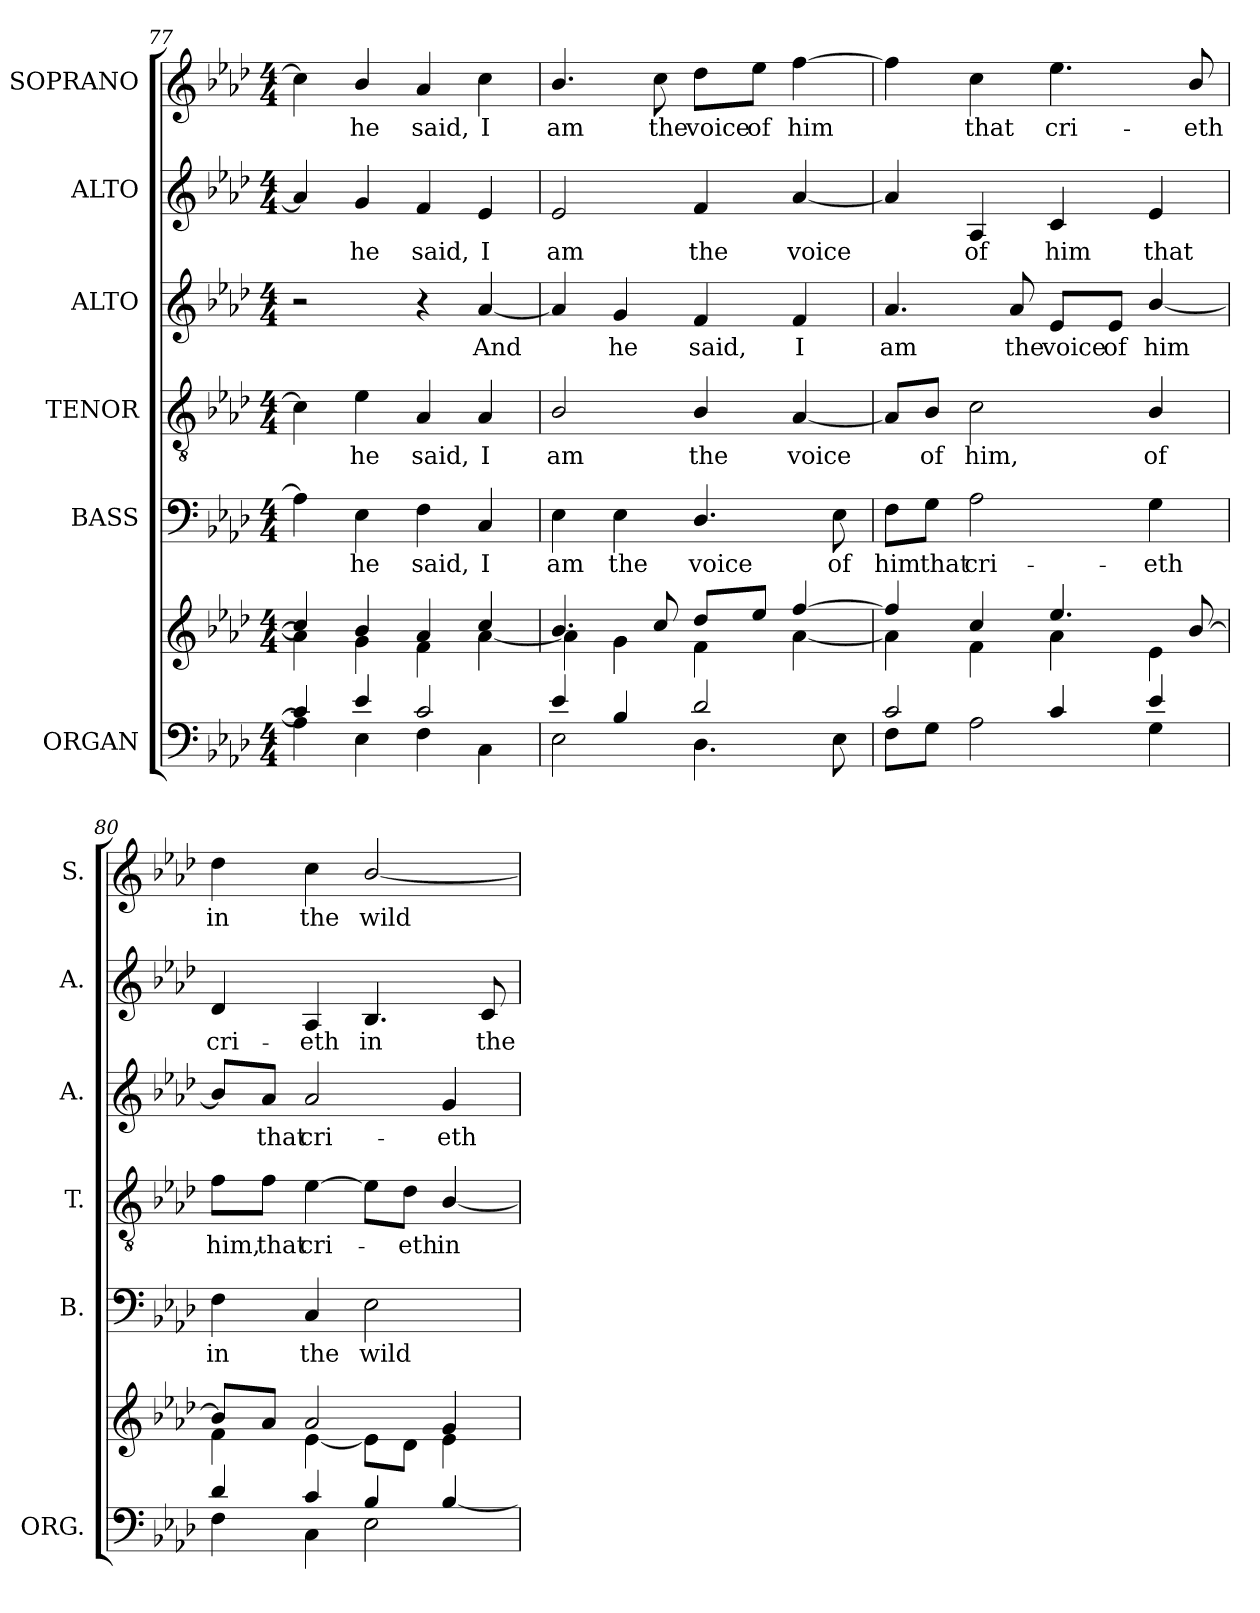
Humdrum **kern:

**kern	**kern	**kern	**text	**kern	**text	**kern	**text	**kern	**text	**kern	**text
*part6	*part6	*part5	*part5	*part4	*part4	*part3	*part3	*part2	*part2	*part1	*part1
*staff7	*staff6	*staff5	*staff5	*staff4	*staff4	*staff3	*staff3	*staff2	*staff2	*staff1	*staff1
*I"ORGAN	*	*I"BASS	*	*I"TENOR	*	*I"ALTO	*	*I"ALTO	*	*I"SOPRANO	*
*I'ORG.	*	*I'B.	*	*I'T.	*	*I'A.	*	*I'A.	*	*I'S.	*
*clefF4	*clefG2	*clefF4	*	*clefGv2	*	*clefG2	*	*clefG2	*	*clefG2	*
*	*	*	*	*ITrd7c12	*	*	*	*	*	*	*
*k[b-e-a-d-]	*k[b-e-a-d-]	*k[b-e-a-d-]	*	*k[b-e-a-d-]	*	*k[b-e-a-d-]	*	*k[b-e-a-d-]	*	*k[b-e-a-d-]	*
*A-:	*A-:	*A-:	*	*A-:	*	*A-:	*	*A-:	*	*A-:	*
*M4/4	*M4/4	*M4/4	*	*M4/4	*	*M4/4	*	*M4/4	*	*M4/4	*
=77	=77	=77	=77	=77	=77	=77	=77	=77	=77	=77	=77
*^	*^	*	*	*	*	*	*	*	*	*	*
*	*^	*	*	*	*	*	*	*	*	*	*	*	*
1ryy	4ci/]	4A-i\]	4cci/]	4a-i\]	4A-i\]	.	4Ci\]	.	2r	.	4a-i/]	.	4cci\]	.
!	!	!	!	!	!	!LO:LY:b:color=#000000	!	!	!	!	!	!	!	!
!	!	!	!	!	!	!	!	!LO:LY:b:color=#000000	!	!	!	!	!	!
!	!	!	!	!	!	!	!	!	!	!	!	!LO:LY:b:color=#000000	!	!
!	!	!	!	!	!	!	!	!	!	!	!	!	!	!LO:LY:b:color=#000000
.	4e-i/	4E-i\	4b-i/	4gi\	4E-i\	he	4E-i\	he	.	.	4gi/	he	4b-i/	he
!	!	!	!	!	!	!LO:LY:b:color=#000000	!	!	!	!	!	!	!	!
!	!	!	!	!	!	!	!	!LO:LY:b:color=#000000	!	!	!	!	!	!
!	!	!	!	!	!	!	!	!	!	!	!	!LO:LY:b:color=#000000	!	!
!	!	!	!	!	!	!	!	!	!	!	!	!	!	!LO:LY:b:color=#000000
.	2ci/	4Fi\	4a-i/	4fi\	4Fi\	said,	4AA-i/	said,	4r	.	4fi/	said,	4a-i/	said,
!	!	!	!	!	!	!LO:LY:b:color=#000000	!	!	!	!	!	!	!	!
!	!	!	!	!	!	!	!	!LO:LY:b:color=#000000	!	!	!	!	!	!
!	!	!	!	!	!	!	!	!	!	!LO:LY:b:color=#000000	!	!	!	!
!	!	!	!	!	!	!	!	!	!	!	!	!LO:LY:b:color=#000000	!	!
!	!	!	!	!	!	!	!	!	!	!	!	!	!	!LO:LY:b:color=#000000
.	.	4Ci\	4cci/	[4a-i\	4Ci/	I	4AA-i/	I	[4a-i/	And	4e-i/	I	4cci\	I
=78	=78	=78	=78	=78	=78	=78	=78	=78	=78	=78	=78	=78	=78	=78
!	!	!	!	!	!	!LO:LY:b:color=#000000	!	!	!	!	!	!	!	!
!	!	!	!	!	!	!	!	!LO:LY:b:color=#000000	!	!	!	!	!	!
!	!	!	!	!	!	!	!	!	!	!	!	!LO:LY:b:color=#000000	!	!
!	!	!	!	!	!	!	!	!	!	!	!	!	!	!LO:LY:b:color=#000000
1ryy	4e-i/	2E-i\	4.b-i/	4a-i\]	4E-i\	am	2BB-i/	am	4a-i/]	.	2e-i/	am	4.b-i/	am
!	!	!	!	!	!	!LO:LY:b:color=#000000	!	!	!	!	!	!	!	!
!	!	!	!	!	!	!	!	!	!	!LO:LY:b:color=#000000	!	!	!	!
.	4B-i/	.	.	4gi\	4E-i\	the	.	.	4gi/	he	.	.	.	.
!	!	!	!	!	!	!	!	!	!	!	!	!	!	!LO:LY:b:color=#000000
.	.	.	8cci/	.	.	.	.	.	.	.	.	.	8cci\	the
!	!	!	!	!	!	!LO:LY:b:color=#000000	!	!	!	!	!	!	!	!
!	!	!	!	!	!	!	!	!LO:LY:b:color=#000000	!	!	!	!	!	!
!	!	!	!	!	!	!	!	!	!	!LO:LY:b:color=#000000	!	!	!	!
!	!	!	!	!	!	!	!	!	!	!	!	!LO:LY:b:color=#000000	!	!
!	!	!	!	!	!	!	!	!	!	!	!	!	!	!LO:LY:b:color=#000000
.	2d-i/	4.D-i\	8dd-i/L	4fi\	4.D-i/	voice	4BB-i/	the	4fi/	said,	4fi/	the	8dd-i\L	voice
!	!	!	!	!	!	!	!	!	!	!	!	!	!	!LO:LY:b:color=#000000
.	.	.	8ee-i/J	.	.	.	.	.	.	.	.	.	8ee-i\J	of
!	!	!	!	!	!	!	!	!LO:LY:b:color=#000000	!	!	!	!	!	!
!	!	!	!	!	!	!	!	!	!	!LO:LY:b:color=#000000	!	!	!	!
!	!	!	!	!	!	!	!	!	!	!	!	!LO:LY:b:color=#000000	!	!
!	!	!	!	!	!	!	!	!	!	!	!	!	!	!LO:LY:b:color=#000000
.	.	.	[4ffi/	[4a-i\	.	.	[4AA-i/	voice	4fi/	I	[4a-i/	voice	[4ffi\	him
!	!	!	!	!	!	!LO:LY:b:color=#000000	!	!	!	!	!	!	!	!
.	.	8E-i\	.	.	8E-i\	of	.	.	.	.	.	.	.	.
=79	=79	=79	=79	=79	=79	=79	=79	=79	=79	=79	=79	=79	=79	=79
!	!	!	!	!	!	!LO:LY:b:color=#000000	!	!	!	!	!	!	!	!
!	!	!	!	!	!	!	!	!	!	!LO:LY:b:color=#000000	!	!	!	!
1ryy	2ci/	8Fi\L	4ffi/]	4a-i\]	8Fi\L	him	8AA-i/L]	.	4.a-i/	am	4a-i/]	.	4ffi\]	.
!	!	!	!	!	!	!LO:LY:b:color=#000000	!	!	!	!	!	!	!	!
!	!	!	!	!	!	!	!	!LO:LY:b:color=#000000	!	!	!	!	!	!
.	.	8Gi\J	.	.	8Gi\J	that	8BB-i/J	of	.	.	.	.	.	.
!	!	!	!	!	!	!LO:LY:b:color=#000000	!	!	!	!	!	!	!	!
!	!	!	!	!	!	!	!	!LO:LY:b:color=#000000	!	!	!	!	!	!
!	!	!	!	!	!	!	!	!	!	!	!	!LO:LY:b:color=#000000	!	!
!	!	!	!	!	!	!	!	!	!	!	!	!	!	!LO:LY:b:color=#000000
.	.	2A-i\	4cci/	4fi\	2A-i\	cri-	2Ci\	him,	.	.	4A-i/	of	4cci\	that
!	!	!	!	!	!	!	!	!	!	!LO:LY:b:color=#000000	!	!	!	!
.	.	.	.	.	.	.	.	.	8a-i/	the	.	.	.	.
!	!	!	!	!	!	!	!	!	!	!LO:LY:b:color=#000000	!	!	!	!
!	!	!	!	!	!	!	!	!	!	!	!	!LO:LY:b:color=#000000	!	!
!	!	!	!	!	!	!	!	!	!	!	!	!	!	!LO:LY:b:color=#000000
.	4ci/	.	4.ee-i/	4a-i\	.	.	.	.	8e-i/L	voice	4ci/	him	4.ee-i\	cri-
!	!	!	!	!	!	!	!	!	!	!LO:LY:b:color=#000000	!	!	!	!
.	.	.	.	.	.	.	.	.	8e-i/J	of	.	.	.	.
!	!	!	!	!	!	!LO:LY:b:color=#000000	!	!	!	!	!	!	!	!
!	!	!	!	!	!	!	!	!LO:LY:b:color=#000000	!	!	!	!	!	!
!	!	!	!	!	!	!	!	!	!	!LO:LY:b:color=#000000	!	!	!	!
!	!	!	!	!	!	!	!	!	!	!	!	!LO:LY:b:color=#000000	!	!
.	4e-i/	4Gi\	.	4e-i\	4Gi\	-eth	4BB-i/	of	[4b-i/	him	4e-i/	that	.	.
!	!	!	!	!	!	!	!	!	!	!	!	!	!	!LO:LY:b:color=#000000
.	.	.	[8b-i/	.	.	.	.	.	.	.	.	.	8b-i/	-eth
=80	=80	=80	=80	=80	=80	=80	=80	=80	=80	=80	=80	=80	=80	=80
!	!	!	!	!	!	!LO:LY:b:color=#000000	!	!	!	!	!	!	!	!
!	!	!	!	!	!	!	!	!LO:LY:b:color=#000000	!	!	!	!	!	!
!	!	!	!	!	!	!	!	!	!	!	!	!LO:LY:b:color=#000000	!	!
!	!	!	!	!	!	!	!	!	!	!	!	!	!	!LO:LY:b:color=#000000
1ryy	4d-i/	4Fi\	8b-i/L]	4fi\	4Fi\	in	8Fi\L	him,	8b-i/L]	.	4d-i/	cri-	4dd-i\	in
!	!	!	!	!	!	!	!	!LO:LY:b:color=#000000	!	!	!	!	!	!
!	!	!	!	!	!	!	!	!	!	!LO:LY:b:color=#000000	!	!	!	!
.	.	.	8a-i/J	.	.	.	8Fi\J	that	8a-i/J	that	.	.	.	.
!	!	!	!	!	!	!LO:LY:b:color=#000000	!	!	!	!	!	!	!	!
!	!	!	!	!	!	!	!	!LO:LY:b:color=#000000	!	!	!	!	!	!
!	!	!	!	!	!	!	!	!	!	!LO:LY:b:color=#000000	!	!	!	!
!	!	!	!	!	!	!	!	!	!	!	!	!LO:LY:b:color=#000000	!	!
!	!	!	!	!	!	!	!	!	!	!	!	!	!	!LO:LY:b:color=#000000
.	4ci/	4Ci\	2a-i/	[4e-i\	4Ci/	the	[4E-i\	cri-	2a-i/	cri-	4A-i/	-eth	4cci\	the
!	!	!	!	!	!	!LO:LY:b:color=#000000	!	!	!	!	!	!	!	!
!	!	!	!	!	!	!	!	!	!	!	!	!LO:LY:b:color=#000000	!	!
!	!	!	!	!	!	!	!	!	!	!	!	!	!	!LO:LY:b:color=#000000
.	4B-i/	2E-i\	.	8e-i\L]	2E-i\	wild-	8E-i\L]	.	.	.	4.B-i/	in	[2b-i/	wild-
!	!	!	!	!	!	!	!	!LO:LY:b:color=#000000	!	!	!	!	!	!
.	.	.	.	8d-i\J	.	.	8D-i\J	-eth	.	.	.	.	.	.
!	!	!	!	!	!	!	!	!LO:LY:b:color=#000000	!	!	!	!	!	!
!	!	!	!	!	!	!	!	!	!	!LO:LY:b:color=#000000	!	!	!	!
.	[4B-i/	.	4gi/	4e-i\	.	.	[4BB-i/	in	4gi/	-eth	.	.	.	.
!	!	!	!	!	!	!	!	!	!	!	!	!LO:LY:b:color=#000000	!	!
.	.	.	.	.	.	.	.	.	.	.	8ci/	the	.	.
*v	*v	*v	*	*	*	*	*	*	*	*	*	*	*	*
*	*v	*v	*	*	*	*	*	*	*	*	*	*
=	=	=	=	=	=	=	=	=	=	=	=
*-	*-	*-	*-	*-	*-	*-	*-	*-	*-	*-	*-
